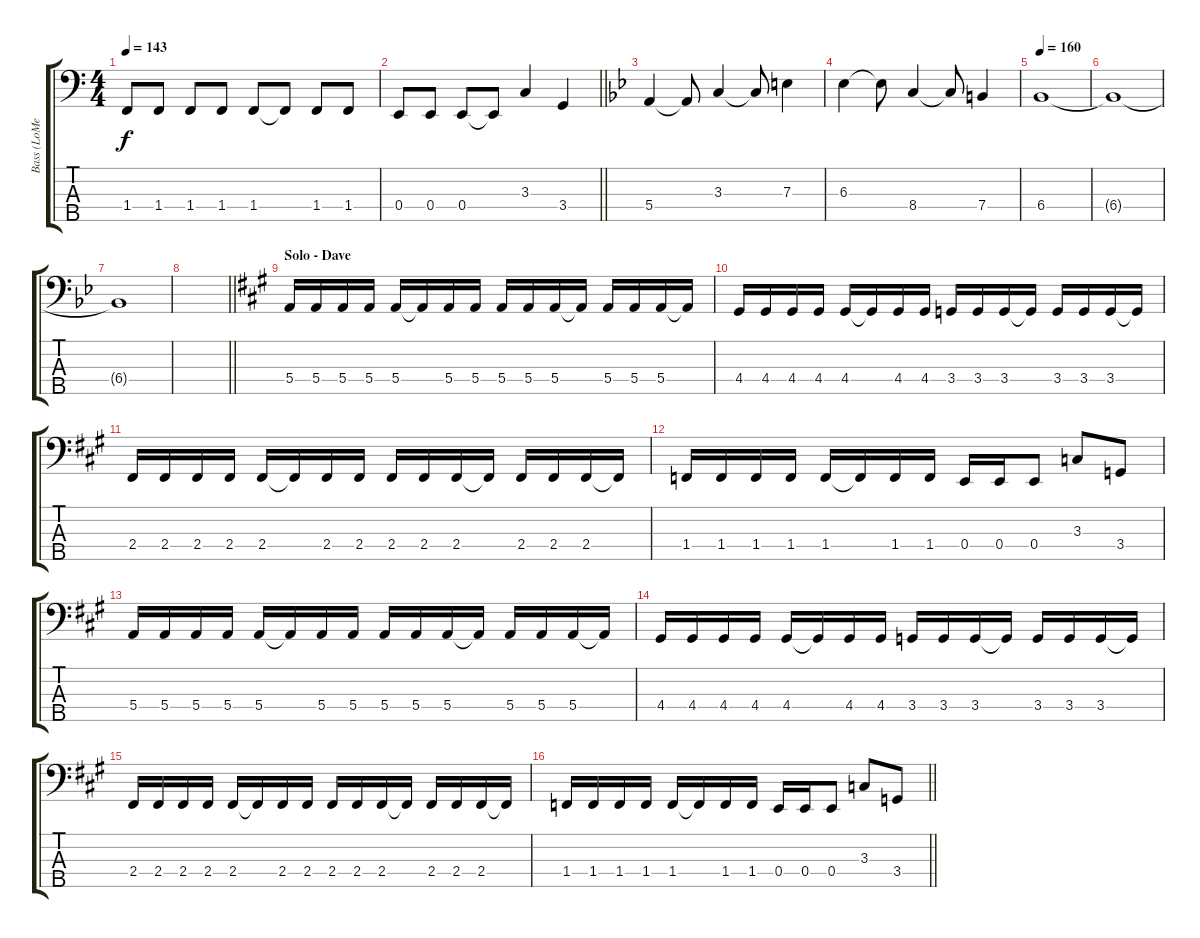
\track ("Bass (LoMenzo)" "Bass (LoMe") {instrument electricbasspick}
\staff {score tabs}
\tuning (G2 D2 A1 E1 B0) {hide}
\ts (4 4)
\tempo 143
\clef f4
\ks c
1.4.8{dy f} 1.4.8 1.4.8 1.4.8 1.4.8 1.4{t}.8 1.4.8 1.4.8 |
\barLineRight lightlight
0.4.8 0.4.8 0.4.8 0.4{t}.8 3.3.4 3.4.4 |
\ks bb
5.4.4 5.4{t}.8 3.3.4 3.3{t}.8 7.3.4 |
6.3.4 6.3{t}.8 8.4.4 8.4{t}.8 7.4.4 |
\tempo 160
6.4.1 |
6.4{t}.1 |
6.4{t}.1 |
\barLineRight lightlight
|
\section ("" "Solo - Dave")
\ks a
5.4.16 5.4.16 5.4.16 5.4.16 5.4.16 5.4{t}.16 5.4.16 5.4.16 5.4.16 5.4.16 5.4.16 5.4{t}.16 5.4.16 5.4.16 5.4.16 5.4{t}.16 |
4.4.16 4.4.16 4.4.16 4.4.16 4.4.16 4.4{t}.16 4.4.16 4.4.16 3.4.16 3.4.16 3.4.16 3.4{t}.16 3.4.16 3.4.16 3.4.16 3.4{t}.16 |
2.4.16 2.4.16 2.4.16 2.4.16 2.4.16 2.4{t}.16 2.4.16 2.4.16 2.4.16 2.4.16 2.4.16 2.4{t}.16 2.4.16 2.4.16 2.4.16 2.4{t}.16 |
1.4.16 1.4.16 1.4.16 1.4.16 1.4.16 1.4{t}.16 1.4.16 1.4.16 0.4.16 0.4.16 0.4.8 3.3.8 3.4.8 |
5.4.16 5.4.16 5.4.16 5.4.16 5.4.16 5.4{t}.16 5.4.16 5.4.16 5.4.16 5.4.16 5.4.16 5.4{t}.16 5.4.16 5.4.16 5.4.16 5.4{t}.16 |
4.4.16 4.4.16 4.4.16 4.4.16 4.4.16 4.4{t}.16 4.4.16 4.4.16 3.4.16 3.4.16 3.4.16 3.4{t}.16 3.4.16 3.4.16 3.4.16 3.4{t}.16 |
2.4.16 2.4.16 2.4.16 2.4.16 2.4.16 2.4{t}.16 2.4.16 2.4.16 2.4.16 2.4.16 2.4.16 2.4{t}.16 2.4.16 2.4.16 2.4.16 2.4{t}.16 |
\barLineRight lightlight
1.4.16 1.4.16 1.4.16 1.4.16 1.4.16 1.4{t}.16 1.4.16 1.4.16 0.4.16 0.4.16 0.4.8 3.3.8 3.4.8
